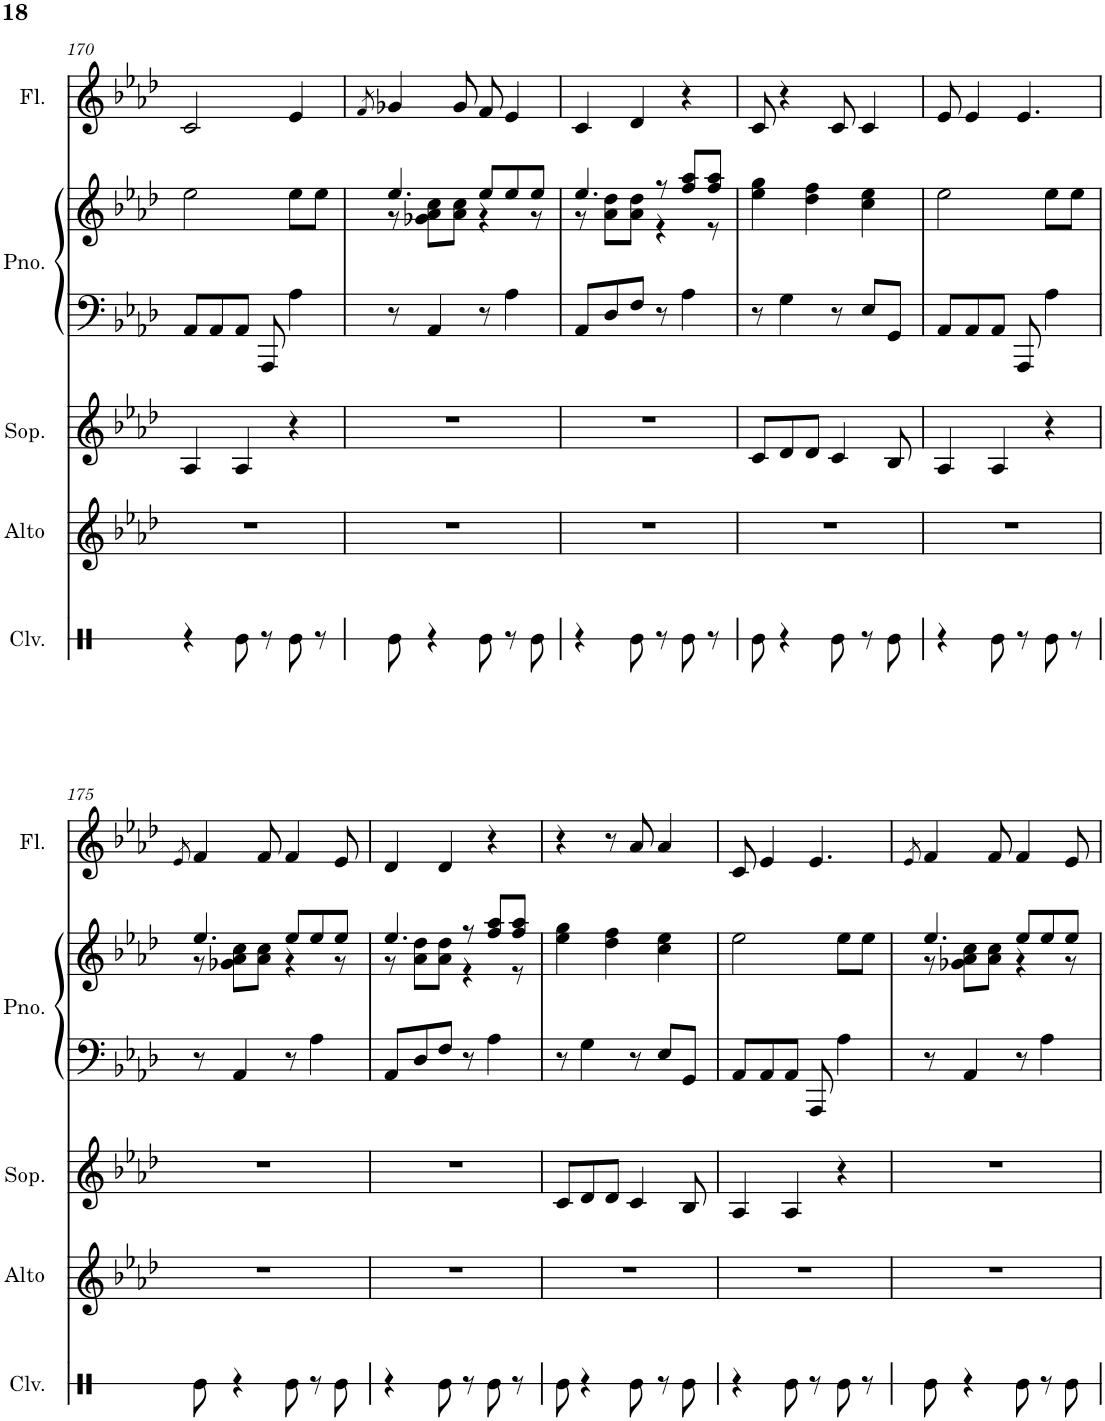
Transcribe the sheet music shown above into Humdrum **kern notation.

**kern	**kern	**kern	**kern	**kern	**kern
*part4	*part3	*part3	*part2	*part2	*part1
*staff6	*staff5	*staff4	*staff3	*staff2	*staff1
*I"Claves	*I"Soprano    Alto	*	*I"Piano	*	*I"Flute
*I'Clv.	*I'Sop.    Alto	*	*I'Pno.	*	*I'Fl.
!!LO:PB:g=z
*clefX	*clefG2	*clefG2	*clefF4	*clefG2	*clefG2
*k[]	*k[b-e-a-d-]	*k[b-e-a-d-]	*k[b-e-a-d-]	*k[b-e-a-d-]	*k[b-e-a-d-]
*M6/8	*M6/8	*M6/8	*M6/8	*M6/8	*M6/8
=170	=170	=170	=170	=170	=170
4r	2.r	4A-/	8AA-/L	2ee-\	2c/
.	.	.	8AA-/	.	.
8Re\	.	4A-/	8AA-/J	.	.
8r	.	.	8AAA-/	.	.
8Re\	.	4r	4A-\	8ee-\L	4e-/
8r	.	.	.	8ee-\J	.
=171	=171	=171	=171	=171	=171
.	.	.	.	.	8qf/
*	*	*	*	*^	*
8Re\	2.r	2.r	8r	4.ee-/	8r	4g-X/
4r	.	.	4AA-/	.	8g-X\ 8a-\ 8cc\L	.
.	.	.	.	.	8a-\ 8cc\J	8g-/
8Re\	.	.	8r	8ee-/L	4r	8f/
8r	.	.	4A-\	8ee-/	.	4e-/
8Re\	.	.	.	8ee-/J	8r	.
=172	=172	=172	=172	=172	=172	=172
4r	2.r	2.r	8AA-/L	4.ee-/	8r	4c/
.	.	.	8D-/	.	8a-\ 8dd-\L	.
8Re\	.	.	8F/J	.	8a-\ 8dd-\J	4d-/
8r	.	.	8r	8r	4r	.
8Re\	.	.	4A-\	8ff/ 8aa-/L	.	4r
8r	.	.	.	8ff/ 8aa-/J	8r	.
*	*	*	*	*v	*v	*
=173	=173	=173	=173	=173	=173
8Re\	2.r	8c/L	8r	4ee-\ 4gg\	8c/
4r	.	8d-/	4G\	.	4r
.	.	8d-/J	.	4dd-\ 4ff\	.
8Re\	.	4c/	8r	.	8c/
8r	.	.	8E-/L	4cc\ 4ee-\	4c/
8Re\	.	8B-/	8GG/J	.	.
=174	=174	=174	=174	=174	=174
4r	2.r	4A-/	8AA-/L	2ee-\	8e-/
.	.	.	8AA-/	.	4e-/
8Re\	.	4A-/	8AA-/J	.	.
8r	.	.	8AAA-/	.	4.e-/
8Re\	.	4r	4A-\	8ee-\L	.
8r	.	.	.	8ee-\J	.
!!LO:LB:g=z
=175	=175	=175	=175	=175	=175
.	.	.	.	.	8qe-/
*	*	*	*	*^	*
8Re\	2.r	2.r	8r	4.ee-/	8r	4f/
4r	.	.	4AA-/	.	8g-X\ 8a-\ 8cc\L	.
.	.	.	.	.	8a-\ 8cc\J	8f/
8Re\	.	.	8r	8ee-/L	4r	4f/
8r	.	.	4A-\	8ee-/	.	.
8Re\	.	.	.	8ee-/J	8r	8e-/
=176	=176	=176	=176	=176	=176	=176
4r	2.r	2.r	8AA-/L	4.ee-/	8r	4d-/
.	.	.	8D-/	.	8a-\ 8dd-\L	.
8Re\	.	.	8F/J	.	8a-\ 8dd-\J	4d-/
8r	.	.	8r	8r	4r	.
8Re\	.	.	4A-\	8ff/ 8aa-/L	.	4r
8r	.	.	.	8ff/ 8aa-/J	8r	.
*	*	*	*	*v	*v	*
=177	=177	=177	=177	=177	=177
8Re\	2.r	8c/L	8r	4ee-\ 4gg\	4r
4r	.	8d-/	4G\	.	.
.	.	8d-/J	.	4dd-\ 4ff\	8r
8Re\	.	4c/	8r	.	8a-/
8r	.	.	8E-/L	4cc\ 4ee-\	4a-/
8Re\	.	8B-/	8GG/J	.	.
=178	=178	=178	=178	=178	=178
4r	2.r	4A-/	8AA-/L	2ee-\	8c/
.	.	.	8AA-/	.	4e-/
8Re\	.	4A-/	8AA-/J	.	.
8r	.	.	8AAA-/	.	4.e-/
8Re\	.	4r	4A-\	8ee-\L	.
8r	.	.	.	8ee-\J	.
=179	=179	=179	=179	=179	=179
.	.	.	.	.	8qe-/
*	*	*	*	*^	*
8Re\	2.r	2.r	8r	4.ee-/	8r	4f/
4r	.	.	4AA-/	.	8g-X\ 8a-\ 8cc\L	.
.	.	.	.	.	8a-\ 8cc\J	8f/
8Re\	.	.	8r	8ee-/L	4r	4f/
8r	.	.	4A-\	8ee-/	.	.
8Re\	.	.	.	8ee-/J	8r	8e-/
*	*	*	*	*v	*v	*
=	=	=	=	=	=
*-	*-	*-	*-	*-	*-
